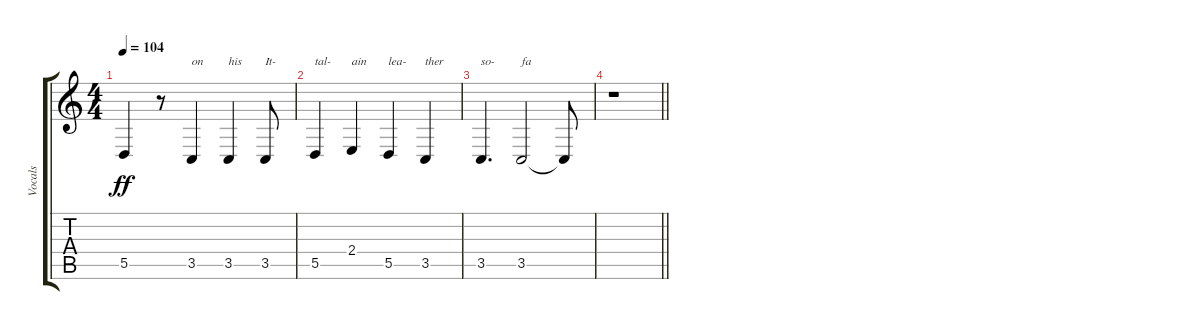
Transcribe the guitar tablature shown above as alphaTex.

\track ("Vocals" "Vocals") {instrument clarinet}
\staff {score tabs}
\tuning (E4 B3 G3 D3 A2 E2) {hide}
\ts (4 4)
\tempo 104
\clef g2
\ks c
5.5{t}.4{dy ff} r.8 3.5.4{txt "on"} 3.5.4{txt "his"} 3.5.8{txt "It-"} |
5.5.4{txt "tal-"} 2.4.4{txt "ain"} 5.5.4{txt "lea-"} 3.5.4{txt "ther"} |
3.5.4{d txt "so-"} 3.5.2{txt "fa"} 3.5{t}.8 |
\barLineRight lightlight
r.1
